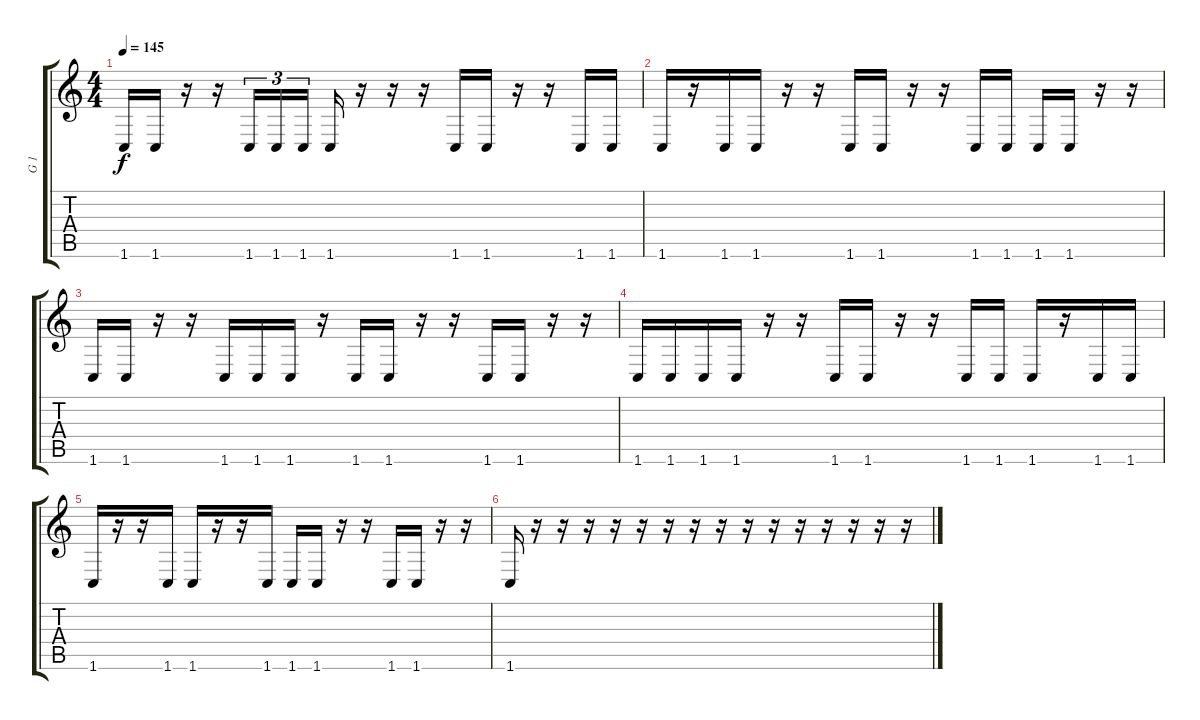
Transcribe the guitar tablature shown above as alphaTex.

\track ("G 1" "G 1") {instrument distortionguitar}
\staff {score tabs}
\tuning (Db4 Ab3 E3 B2 Gb2 B1) {hide}
\ts (4 4)
\tempo 145
\clef g2
\ks c
1.6.16{dy f} 1.6.16 r.16 r.16 1.6.16{tu (3 2)} 1.6.16{tu (3 2)} 1.6.16{tu (3 2) beam splitsecondary} 1.6.16 r.16 r.16 r.16 1.6.16 1.6.16 r.16 r.16 1.6.16 1.6.16 |
1.6.16 r.16 1.6.16 1.6.16 r.16 r.16 1.6.16 1.6.16 r.16 r.16 1.6.16 1.6.16 1.6.16 1.6.16 r.16 r.16 |
1.6.16 1.6.16 r.16 r.16 1.6.16 1.6.16 1.6.16 r.16 1.6.16 1.6.16 r.16 r.16 1.6.16 1.6.16 r.16 r.16 |
1.6.16 1.6.16 1.6.16 1.6.16 r.16 r.16 1.6.16 1.6.16 r.16 r.16 1.6.16 1.6.16 1.6.16 r.16 1.6.16 1.6.16 |
1.6.16 r.16 r.16 1.6.16 1.6.16 r.16 r.16 1.6.16 1.6.16 1.6.16 r.16 r.16 1.6.16 1.6.16 r.16 r.16 |
1.6.16 r.16 r.16 r.16 r.16 r.16 r.16 r.16 r.16 r.16 r.16 r.16 r.16 r.16 r.16 r.16
